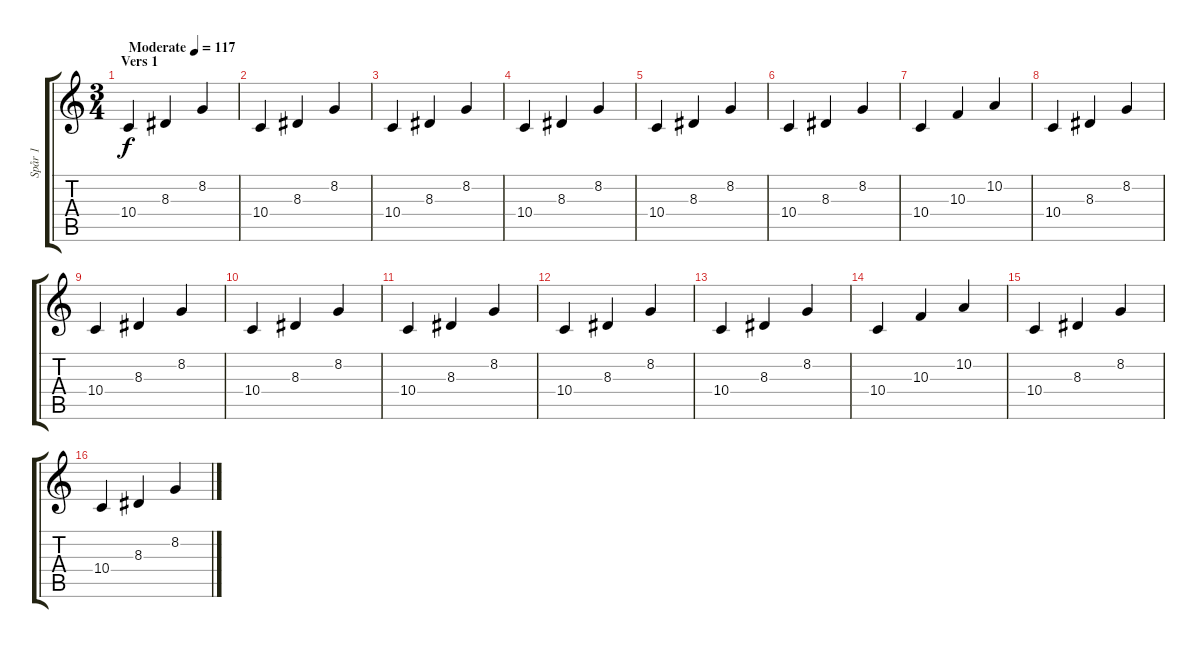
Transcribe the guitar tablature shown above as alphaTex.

\track ("Spår 1" "Spår 1") {instrument acousticgrandpiano}
\staff {score tabs}
\tuning (E4 B3 G3 D3 A2 E2) {hide}
\ts (3 4)
\section ("" "Vers 1")
\tempo (117 "Moderate")
\clef g2
\ks c
10.4.4{dy f instrument acousticgrandpiano} 8.3.4 8.2.4 |
10.4.4 8.3.4 8.2.4 |
10.4.4 8.3.4 8.2.4 |
10.4.4 8.3.4 8.2.4 |
10.4.4 8.3.4 8.2.4 |
10.4.4 8.3.4 8.2.4 |
10.4.4 10.3.4 10.2.4 |
10.4.4 8.3.4 8.2.4 |
10.4.4 8.3.4 8.2.4 |
10.4.4 8.3.4 8.2.4 |
10.4.4 8.3.4 8.2.4 |
10.4.4 8.3.4 8.2.4 |
10.4.4 8.3.4 8.2.4 |
10.4.4 10.3.4 10.2.4 |
10.4.4 8.3.4 8.2.4 |
10.4.4 8.3.4 8.2.4
